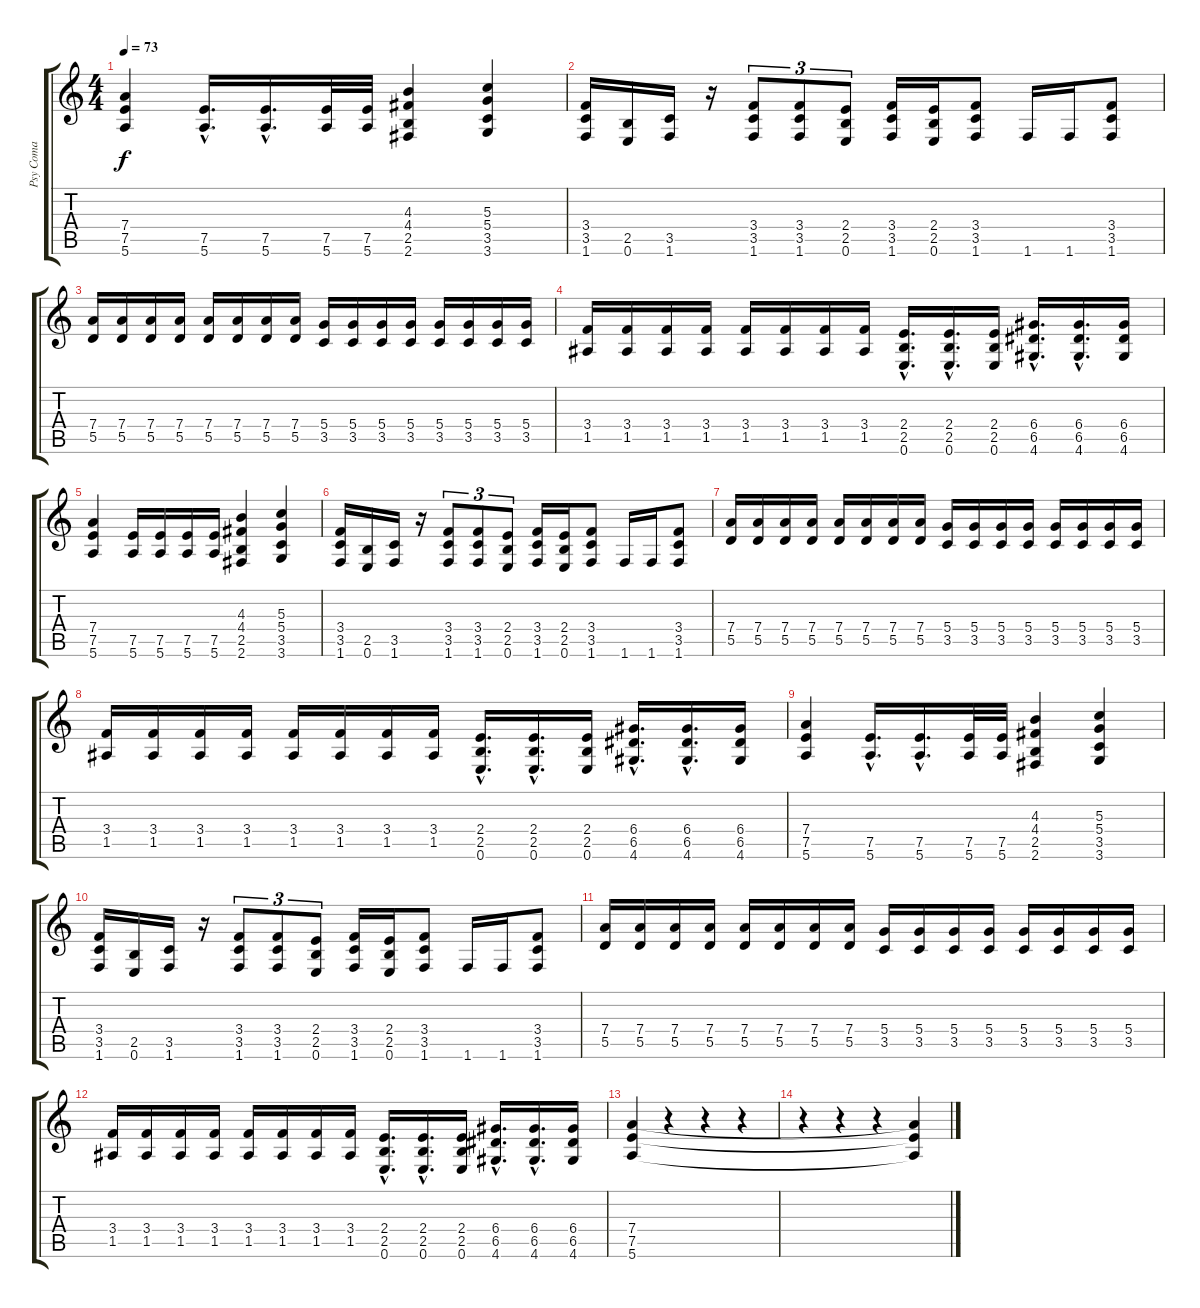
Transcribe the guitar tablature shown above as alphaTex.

\track ("Psy Coma" "Psy Coma") {instrument overdrivenguitar}
\staff {score tabs}
\tuning (E4 B3 G3 D3 A2 E2) {hide}
\ts (4 4)
\tempo 73
\clef g2
\ks c
(7.4 7.5 5.6).4{dy f} (7.5{hac} 5.6{hac}).16{d} (7.5{hac} 5.6{hac}).16{d} (7.5 5.6).32 (7.5 5.6).32 (4.3 4.4 2.5 2.6).4 (5.3 5.4 3.5 3.6).4 |
(3.4 3.5 1.6).16 (2.5 0.6).16 (3.5 1.6).16 r.16 (3.4 3.5 1.6).8{tu (3 2)} (3.4 3.5 1.6).8{tu (3 2)} (2.4 2.5 0.6).8{tu (3 2)} (3.4 3.5 1.6).16 (2.4 2.5 0.6).16 (3.4 3.5 1.6).8 1.6.16 1.6.16 (3.4 3.5 1.6).8 |
(7.4 5.5).16 (7.4 5.5).16 (7.4 5.5).16 (7.4 5.5).16 (7.4 5.5).16 (7.4 5.5).16 (7.4 5.5).16 (7.4 5.5).16 (5.4 3.5).16 (5.4 3.5).16 (5.4 3.5).16 (5.4 3.5).16 (5.4 3.5).16 (5.4 3.5).16 (5.4 3.5).16 (5.4 3.5).16 |
(3.4 1.5).16 (3.4 1.5).16 (3.4 1.5).16 (3.4 1.5).16 (3.4 1.5).16 (3.4 1.5).16 (3.4 1.5).16 (3.4 1.5).16 (2.4{hac} 2.5{hac} 0.6{hac}).16{d} (2.4{hac} 2.5{hac} 0.6{hac}).16{d} (2.4 2.5 0.6).16 (6.4{hac} 6.5{hac} 4.6{hac}).16{d} (6.4{hac} 6.5{hac} 4.6{hac}).16{d} (6.4 6.5 4.6).16 |
(7.4 7.5 5.6).4 (7.5 5.6).16 (7.5 5.6).16 (7.5 5.6).16 (7.5 5.6).16 (4.3 4.4 2.5 2.6).4 (5.3 5.4 3.5 3.6).4 |
(3.4 3.5 1.6).16 (2.5 0.6).16 (3.5 1.6).16 r.16 (3.4 3.5 1.6).8{tu (3 2)} (3.4 3.5 1.6).8{tu (3 2)} (2.4 2.5 0.6).8{tu (3 2)} (3.4 3.5 1.6).16 (2.4 2.5 0.6).16 (3.4 3.5 1.6).8 1.6.16 1.6.16 (3.4 3.5 1.6).8 |
(7.4 5.5).16 (7.4 5.5).16 (7.4 5.5).16 (7.4 5.5).16 (7.4 5.5).16 (7.4 5.5).16 (7.4 5.5).16 (7.4 5.5).16 (5.4 3.5).16 (5.4 3.5).16 (5.4 3.5).16 (5.4 3.5).16 (5.4 3.5).16 (5.4 3.5).16 (5.4 3.5).16 (5.4 3.5).16 |
(3.4 1.5).16 (3.4 1.5).16 (3.4 1.5).16 (3.4 1.5).16 (3.4 1.5).16 (3.4 1.5).16 (3.4 1.5).16 (3.4 1.5).16 (2.4{hac} 2.5{hac} 0.6{hac}).16{d} (2.4{hac} 2.5{hac} 0.6{hac}).16{d} (2.4 2.5 0.6).16 (6.4{hac} 6.5{hac} 4.6{hac}).16{d} (6.4{hac} 6.5{hac} 4.6{hac}).16{d} (6.4 6.5 4.6).16 |
(7.4 7.5 5.6).4 (7.5{hac} 5.6{hac}).16{d} (7.5{hac} 5.6{hac}).16{d} (7.5 5.6).32 (7.5 5.6).32 (4.3 4.4 2.5 2.6).4 (5.3 5.4 3.5 3.6).4 |
(3.4 3.5 1.6).16 (2.5 0.6).16 (3.5 1.6).16 r.16 (3.4 3.5 1.6).8{tu (3 2)} (3.4 3.5 1.6).8{tu (3 2)} (2.4 2.5 0.6).8{tu (3 2)} (3.4 3.5 1.6).16 (2.4 2.5 0.6).16 (3.4 3.5 1.6).8 1.6.16 1.6.16 (3.4 3.5 1.6).8 |
(7.4 5.5).16 (7.4 5.5).16 (7.4 5.5).16 (7.4 5.5).16 (7.4 5.5).16 (7.4 5.5).16 (7.4 5.5).16 (7.4 5.5).16 (5.4 3.5).16 (5.4 3.5).16 (5.4 3.5).16 (5.4 3.5).16 (5.4 3.5).16 (5.4 3.5).16 (5.4 3.5).16 (5.4 3.5).16 |
(3.4 1.5).16 (3.4 1.5).16 (3.4 1.5).16 (3.4 1.5).16 (3.4 1.5).16 (3.4 1.5).16 (3.4 1.5).16 (3.4 1.5).16 (2.4{hac} 2.5{hac} 0.6{hac}).16{d} (2.4{hac} 2.5{hac} 0.6{hac}).16{d} (2.4 2.5 0.6).16 (6.4{hac} 6.5{hac} 4.6{hac}).16{d} (6.4{hac} 6.5{hac} 4.6{hac}).16{d} (6.4 6.5 4.6).16 |
(7.4 7.5 5.6).4 r.4{volume 11 instrument overdrivenguitar} r.4{volume 10 instrument overdrivenguitar} r.4{volume 8 instrument overdrivenguitar} |
r.4{volume 6 instrument overdrivenguitar} r.4{volume 4 instrument overdrivenguitar} r.4{volume 2 instrument overdrivenguitar} (7.4{t} 7.5{t} 5.6{t}).4{volume 1 instrument overdrivenguitar}
